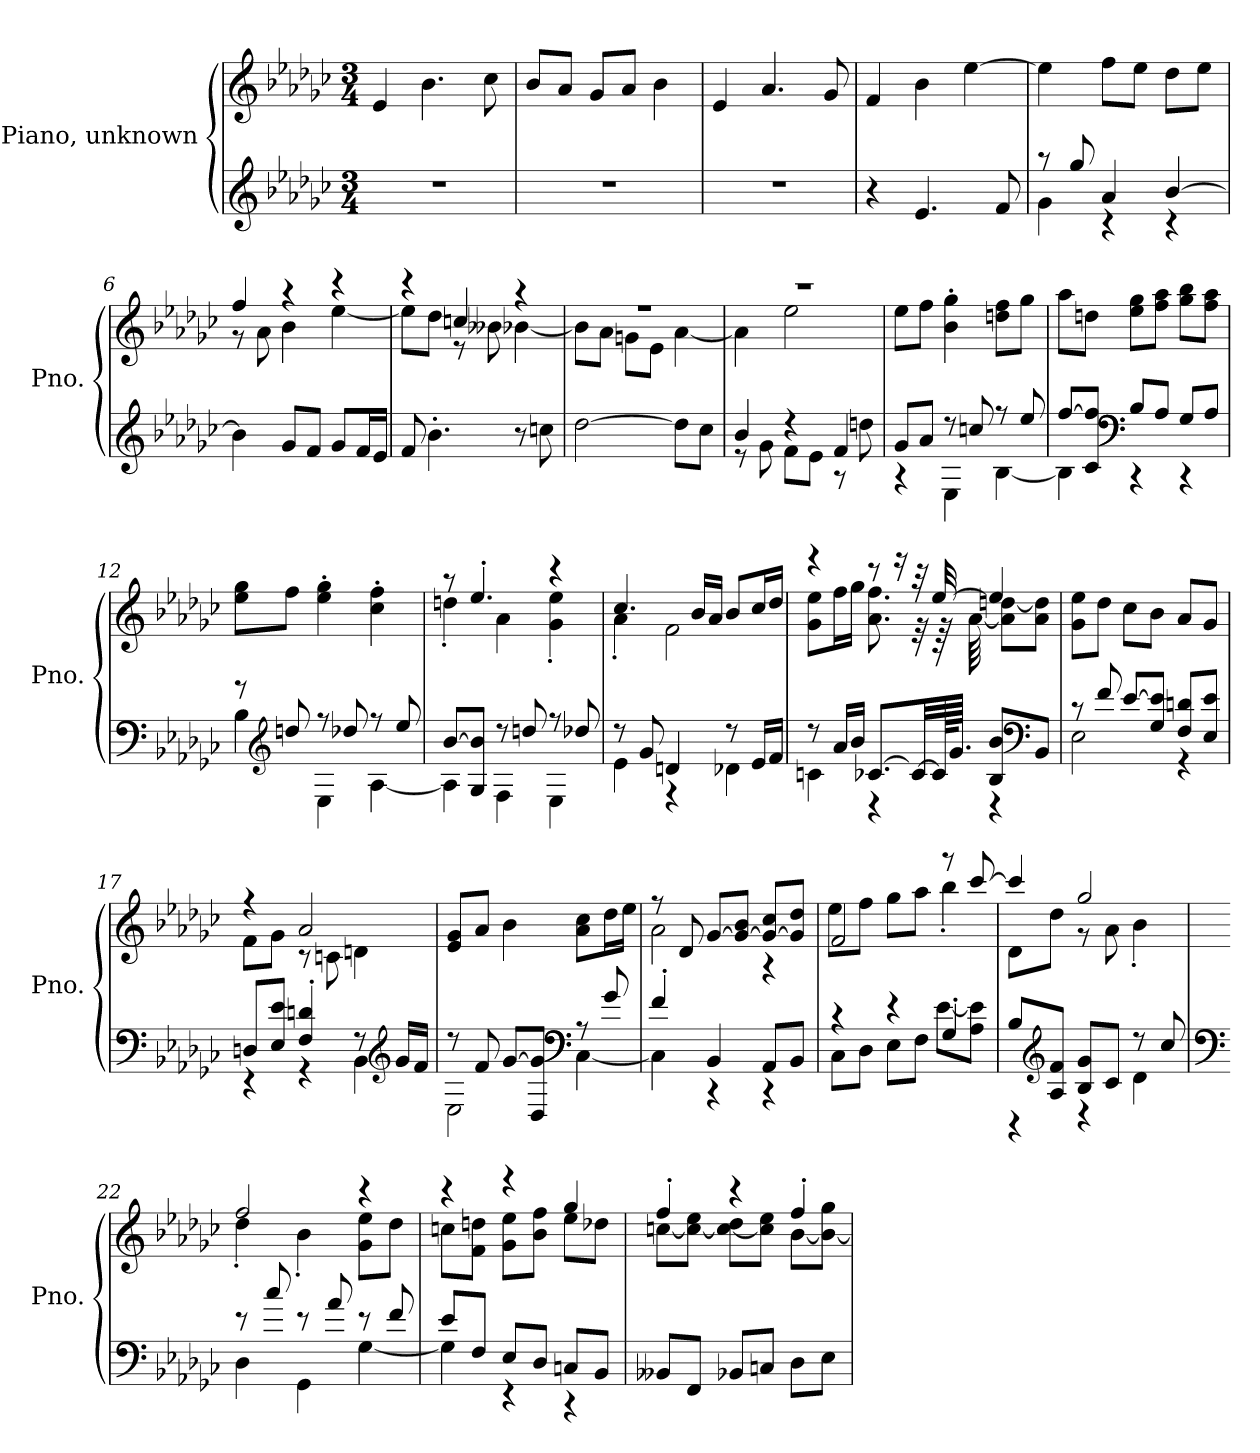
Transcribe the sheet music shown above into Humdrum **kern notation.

**kern	**kern
*part1	*part1
*staff2	*staff1
*I"Piano, unknown	*
*I'Pno.	*
*clefG2	*clefG2
*k[b-e-a-d-g-c-]	*k[b-e-a-d-g-c-]
*M3/4	*M3/4
*MM131	*MM131
=1	=1
2.r	4e-/
.	4.b-\
.	8cc-\
=2	=2
2.r	8b-/L
.	8a-/J
.	8g-/L
.	8a-/J
.	4b-\
=3	=3
2.r	4e-/
.	4.a-/
.	8g-/
=4	=4
4r	4f/
4.e-/	4b-\
.	[4ee-\
8f/	.
=5	=5
*^	*
8r	4g-\	4ee-\]
8gg-/	.	.
4a-/	4r	8ff\L
.	.	8ee-\J
[4b-/	4r	8dd-\L
.	.	8ee-\J
*v	*v	*
=6	=6
*	*^
4b-\]	4ff/	8r
.	.	8a-\
8g-/L	4r	4b-\
8f/J	.	.
8g-/L	4r	[4ee-\
16f/L	.	.
16e-/JJ	.	.
!!LO:LB:g=z	!!
=7	=7	=7
8f/	4r	8ee-\L]
4.b-'\	.	8dd-\J
.	4ccn/	8r
.	.	8b--X\
8r	4r	[4b-X\
8ccn\	.	.
=8	=8	=8
[2dd-\	2.r	8b-\L]
.	.	8a-\J
.	.	8gn\L
.	.	8e-\J
8dd-\L]	.	[4a-\
8cc-\J	.	.
=9	=9	=9
*^	*	*
4b-/	8r	2.r	4a-\]
.	8g-\	.	.
4r	8f\L	.	2ee-\
.	8e-\J	.	.
4f/	8r	.	.
.	8ddn\	.	.
*	*	*v	*v
=10	=10	=10
8g-/L	4r	8ee-\L
8a-/J	.	8ff\J
8r	4E-\	4b-\' 4gg-\'
8ccn/	.	.
8r	[4B-\	8ddn\ 8ff\L
8ee-/	.	8gg-\J
!!LO:LB:g=z
=11	=11	=11
[8ff/L	4B-\]	8aa-\L
8c-/ 8ff/]J	.	8ddn\J
*clefF4	*	*
8B-/L	4r	8ee-\ 8gg-\L
8A-/J	.	8ff\ 8aa-\J
8G-/L	4r	8gg-\ 8bb-\L
8A-/J	.	8ff\ 8aa-\J
=12	=12	=12
8r	4B-\	8ee-\ 8gg-\L
*clefG2	*	*
8ddn/	.	8ff\J
8r	4E-\	4ee-\' 4gg-\'
8dd-X/	.	.
8r	[4A-\	4cc-\' 4ff\'
8ee-/	.	.
=13	=13	=13
*	*	*^
[8b-/L	4A-\]	8r	4ddn'\
8G-/ 8b-/]J	.	4.ee-'/	.
8r	4F\	.	4a-\
8ddn/	.	.	.
8r	4E-\	4r	4g-\' 4ee-\'
8dd-X/	.	.	.
=14	=14	=14	=14
8r	4e-\	4.cc-/	4a-'\
8g-/	.	.	.
4dn/	4r	.	2f\
.	.	16b-/LL	.
.	.	16a-/JJ	.
8r	4d-X\	8b-/L	.
16e-/LL	.	16cc-/L	.
16f/JJ	.	16dd-/JJ	.
!!LO:LB:g=z	!!
=15	=15	=15	=15
8r	4cn\	4r	8g-\ 8ee-\L
16a-/LL	.	.	16ff\L
16b-/JJ	.	.	16gg-\JJ
[8.c-X/L	4r	8r	8.a-\ 8.ff\
.	.	16r	.
32c-/LL_	.	32r	32r
128c-/KL]	.	[32ee-/	64r
64.g-/JJJJ	.	.	.
.	.	.	[64a-\
8B-/ 8b-/L	4r	4ee-/]	8a-\] [8ddn\L
*clefF4	*	*	*
8BB-/J	.	.	8a-\ 8dd\]J
*	*	*v	*v
=16	=16	=16
8r	2E-\	8g-\ 8ee-\L
8f/	.	8dd-\J
[8e-/L	.	8cc-\L
8G-/ 8e-/]J	.	8b-\J
8F/ 8dn/L	4r	8a-/L
8E-/ 8e-/J	.	8g-/J
=17	=17	=17
*	*	*^
8Dn/L	4r	4r	8f\L
8E-/ 8e-/J	.	.	8g-\J
4F/' 4dn/'	4r	2a-/	8r
.	.	.	8cn\
8r	4BB-\	.	4dn\
*clefG2	*	*	*
16g-/LL	.	.	.
16f/JJ	.	.	.
*	*	*v	*v
!!LO:LB:g=z
=18	=18	=18
8r	2E-\	8e-/ 8g-/L
8f/	.	8a-/J
[8g-/L	.	4b-\
8D-/ 8g-/]J	.	.
*clefF4	*	*
8r	[4C-\	8a-\ 8cc-\L
8g-/	.	16dd-\L
.	.	16ee-\JJ
=19	=19	=19
*	*	*^
4f'/	4C-\]	8r	2a-\
.	.	8d-/	.
4BB-/	4r	[8g-/L	.
.	.	8g-/_ 8b-/J	.
8AA-/L	4r	8g-/_ 8cc-/L	4r
8BB-/J	.	8g-/] 8dd-/J	.
=20	=20	=20	=20
4r	8C-\L	2f/	8ee-\L
.	8D-\J	.	8ff\J
4r	8E-\L	.	8gg-\L
.	8F\J	.	8aa-\J
4G-'/	[8e-\L	8r	4bb-'\
.	8A-\ 8e-\]J	[8ccc-/	.
=21	=21	=21	=21
8B-/L	4r	4ccc-/]	8d-\L
*clefG2	*	*	*
8A-/ 8f/J	.	.	8dd-\J
8B-/ 8g-/L	4r	2gg-/	8r
8c-/J	.	.	8a-\
8r	4d-\	.	4b-'\
8cc-/	.	.	.
!!LO:LB:g=z	!!
=22	=22	=22	=22
*clefF4	*	*	*
8r	4D-\	2ff/	4dd-'\
8cc-/	.	.	.
8r	4GG-\	.	4b-'\
8a-/	.	.	.
8r	[4G-\	4r	8g-\ 8ee-\L
8f/	.	.	8dd-\J
=23	=23	=23	=23
8e-/L	4G-\]	4r	8ccn\L
8F/J	.	.	8f\ 8ddn\J
8E-/L	4r	4r	8g-\ 8ee-\L
8D-/J	.	.	8b-\ 8ff\J
8Cn/L	4r	4gg-/	8ee-\L
8BB-/J	.	.	8dd-X\J
*v	*v	*	*
=24	=24	=24
8BB--X/L	4ff'/	[8ccn\L
8FF/J	.	8cc\_ 8ee-\J
8BB-X/L	4r	8cc\_ 8dd-\L
8Cn/J	.	8cc\] 8ee-\J
8D-\L	4ff'/	[8b-\L
8E-\J	.	8b-\_ 8gg-\J
*	*v	*v
=	=
*-	*-
